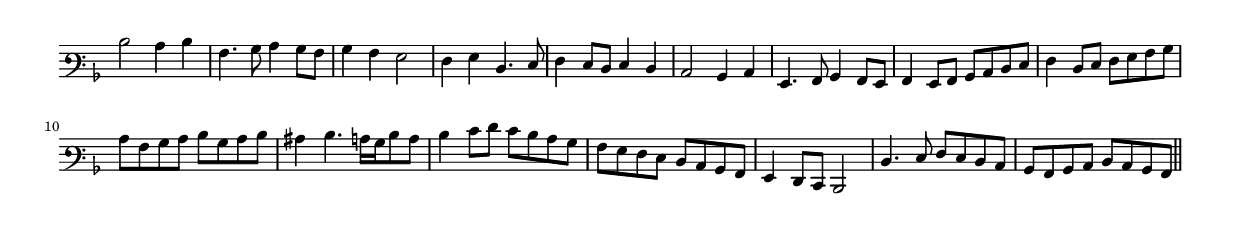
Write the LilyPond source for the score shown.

\version "2.12.3"

#(set-global-staff-size 15)
\paper { indent = #0 }
\layout {
	\context {
		\Score
		\override SpacingSpanner #'uniform-stretching = ##t
	}
}
<<
\new Staff \with {
	\remove "Time_signature_engraver"
}
\relative c' {
	\time 2/2
	\clef varbaritone
	\key d \minor
  d2 c4 d
  a4. bes8 c4 bes8 a
  bes4 a g2 f4 g d4. e8
  f4 e8 d e4 d
  c2 bes4 c
  g4. a8 bes4 a8 g
  a4 g8 a bes c d e
  f4 d8 e f g a bes
  c8 a bes c d bes c d
  cis4 d4. c16 bes d8 c
  d4 e8 f e d c bes
  a8 g f e d c bes a
  g4 f8 e d2 d'4. e8 f e d c
  bes8 a bes c d c bes a
	\bar"||"
}
>>
